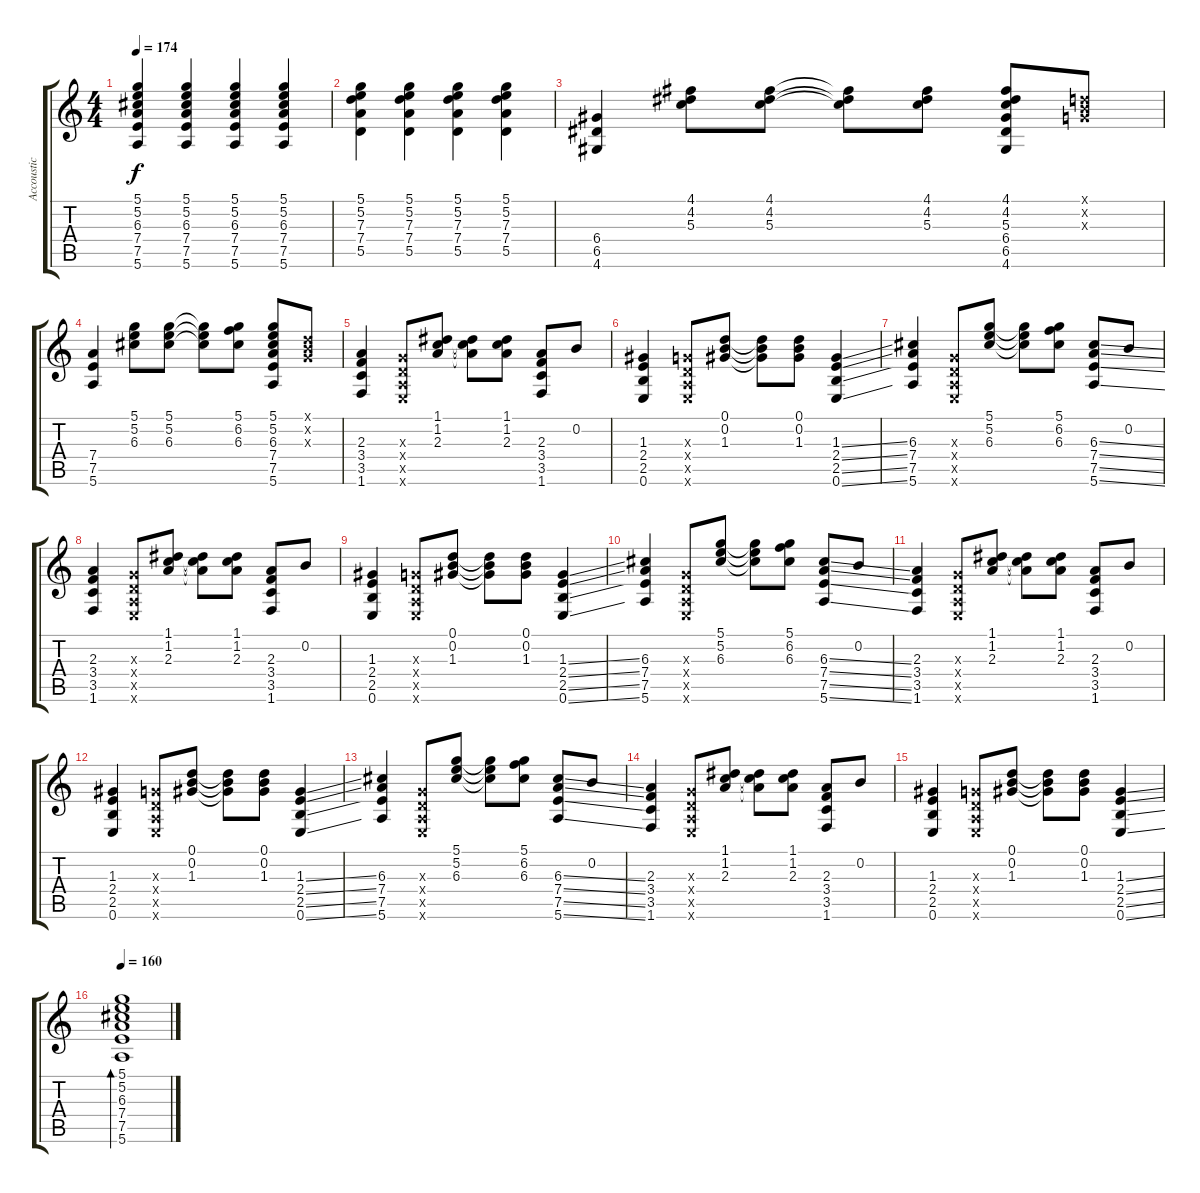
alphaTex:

\track ("Accoustic" "Accoustic") {instrument acousticguitarsteel}
\staff {score tabs}
\tuning (D4 B3 G3 D3 A2 E2) {hide}
\ts (4 4)
\tempo 174
\clef g2
\ks c
(5.1 5.2 6.3 7.4 7.5 5.6).4{dy f} (5.1 5.2 6.3 7.4 7.5 5.6).4 (5.1 5.2 6.3 7.4 7.5 5.6).4 (5.1 5.2 6.3 7.4 7.5 5.6).4 |
(5.1 5.2 7.3 7.4 5.5).4 (5.1 5.2 7.3 7.4 5.5).4 (5.1 5.2 7.3 7.4 5.5).4 (5.1 5.2 7.3 7.4 5.5).4 |
(6.4 6.5 4.6).4 (4.1 4.2 5.3).8 (4.1 4.2 5.3).8 (4.1{t} 4.2{t} 5.3{t}).8 (4.1 4.2 5.3).8 (4.1 4.2 5.3 6.4 6.5 4.6).8 (0.1{x} 0.2{x} 0.3{x}).8 |
(7.4 7.5 5.6).4 (5.1 5.2 6.3).8 (5.1 5.2 6.3).8 (5.1{t} 5.2{t} 6.3{t}).8 (5.1 6.2 6.3).8 (5.1 5.2 6.3 7.4 7.5 5.6).8 (0.1{x} 0.2{x} 0.3{x}).8 |
(2.3 3.4 3.5 1.6).4 (0.3{x} 0.4{x} 0.5{x} 0.6{x}).8 (1.1 1.2 2.3).8 (1.1{t} 1.2{t} 2.3{t}).8 (1.1 1.2 2.3).8 (2.3 3.4 3.5 1.6).8 0.2.8 |
(1.3 2.4 2.5 0.6).4 (0.3{x} 0.4{x} 0.5{x} 0.6{x}).8 (0.1 0.2 1.3).8 (0.1{t} 0.2{t} 1.3{t}).8 (0.1 0.2 1.3).8 (1.3{ss} 2.4{ss} 2.5{ss} 0.6{ss}).4 |
(6.3 7.4 7.5 5.6).4 (0.3{x} 0.4{x} 0.5{x} 0.6{x}).8 (5.1 5.2 6.3).8 (5.1{t} 5.2{t} 6.3{t}).8 (5.1 6.2 6.3).8 (6.3{ss} 7.4{ss} 7.5{ss} 5.6{ss}).8 0.2.8 |
(2.3 3.4 3.5 1.6).4 (0.3{x} 0.4{x} 0.5{x} 0.6{x}).8 (1.1 1.2 2.3).8 (1.1{t} 1.2{t} 2.3{t}).8 (1.1 1.2 2.3).8 (2.3 3.4 3.5 1.6).8 0.2.8 |
(1.3 2.4 2.5 0.6).4 (0.3{x} 0.4{x} 0.5{x} 0.6{x}).8 (0.1 0.2 1.3).8 (0.1{t} 0.2{t} 1.3{t}).8 (0.1 0.2 1.3).8 (1.3{ss} 2.4{ss} 2.5{ss} 0.6{ss}).4 |
(6.3 7.4 7.5 5.6).4 (0.3{x} 0.4{x} 0.5{x} 0.6{x}).8 (5.1 5.2 6.3).8 (5.1{t} 5.2{t} 6.3{t}).8 (5.1 6.2 6.3).8 (6.3{ss} 7.4{ss} 7.5{ss} 5.6{ss}).8 0.2.8 |
(2.3 3.4 3.5 1.6).4 (0.3{x} 0.4{x} 0.5{x} 0.6{x}).8 (1.1 1.2 2.3).8 (1.1{t} 1.2{t} 2.3{t}).8 (1.1 1.2 2.3).8 (2.3 3.4 3.5 1.6).8 0.2.8 |
(1.3 2.4 2.5 0.6).4 (0.3{x} 0.4{x} 0.5{x} 0.6{x}).8 (0.1 0.2 1.3).8 (0.1{t} 0.2{t} 1.3{t}).8 (0.1 0.2 1.3).8 (1.3{ss} 2.4{ss} 2.5{ss} 0.6{ss}).4 |
(6.3 7.4 7.5 5.6).4 (0.3{x} 0.4{x} 0.5{x} 0.6{x}).8 (5.1 5.2 6.3).8 (5.1{t} 5.2{t} 6.3{t}).8 (5.1 6.2 6.3).8 (6.3{ss} 7.4{ss} 7.5{ss} 5.6{ss}).8 0.2.8 |
(2.3 3.4 3.5 1.6).4 (0.3{x} 0.4{x} 0.5{x} 0.6{x}).8 (1.1 1.2 2.3).8 (1.1{t} 1.2{t} 2.3{t}).8 (1.1 1.2 2.3).8 (2.3 3.4 3.5 1.6).8 0.2.8 |
(1.3 2.4 2.5 0.6).4 (0.3{x} 0.4{x} 0.5{x} 0.6{x}).8 (0.1 0.2 1.3).8 (0.1{t} 0.2{t} 1.3{t}).8 (0.1 0.2 1.3).8 (1.3{ss} 2.4{ss} 2.5{ss} 0.6{ss}).4 |
\tempo 160
(5.1 5.2 6.3 7.4 7.5 5.6).1{bd 480}
